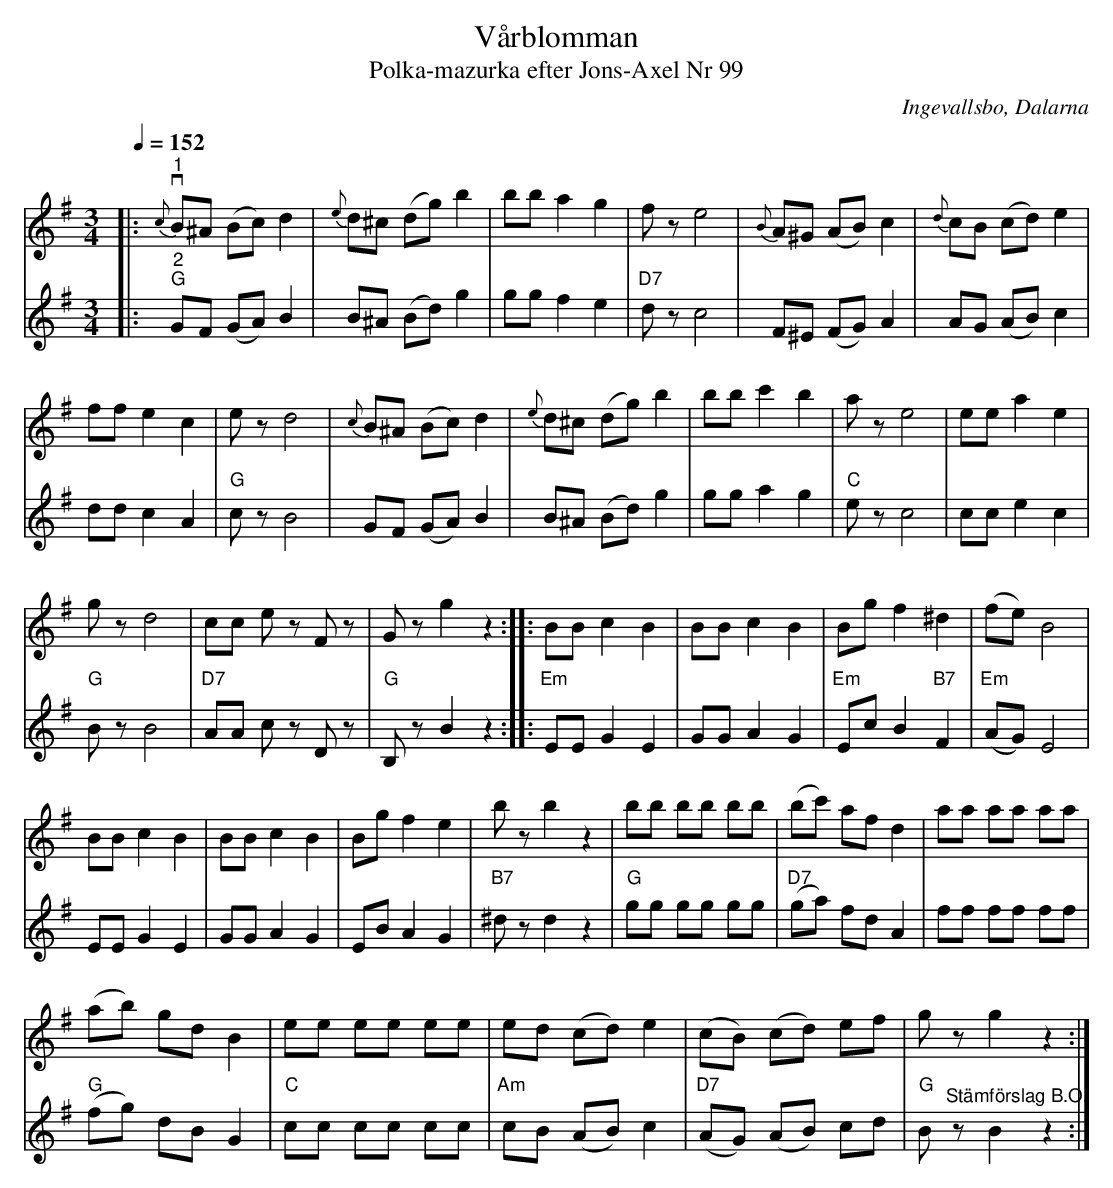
X:1
T:Vårblomman
T:Polka-mazurka efter Jons-Axel Nr 99
O:Ingevallsbo, Dalarna
L:1/8
Q:1/4=152
M:3/4
K:G
V:1
|:"^1"{c}v B^A (Bc) d2 |{e} d^c (dg) b2 | bb a2 g2 | f z e4 |{B} A^G (AB) c2 | {d} cB (cd) e2 |
ff e2 c2 | e z d4 |{c} B^A (Bc) d2 |{e} d^c (dg) b2 | bb c'2 b2 | a z e4 | ee a2 e2 |
g z d4 | cc e z F z | G z g2 z2 :: BB c2 B2 | BB c2 B2 | Bg f2 ^d2 | (fe) B4 |
BB c2 B2 | BB c2 B2 | Bg f2 e2 | b z b2 z2 | bb bb bb | (bc') af d2 | aa aa aa |
(ab) gd B2 | ee ee ee | ed (cd) e2 | (cB) (cd) ef | g z g2 z2 :|
V:2
|:"^2""G" GF (GA) B2 | B^A (Bd) g2 | gg f2 e2 |"D7" d z c4 | F^E (FG) A2 | AG (AB) c2 |
dd c2 A2 |"G" c z B4 | GF (GA) B2 | B^A (Bd) g2 | gg a2 g2 |"C" e z c4 | cc e2 c2 |"G" B z B4 |
"D7" AA c z D z |"G" B, z B2 z2 ::"Em" EE G2 E2 | GG A2 G2 |"Em" Ec B2"B7" F2 |"Em" (AG) E4 |
EE G2 E2 | GG A2 G2 | EB A2 G2 |"B7" ^d z d2 z2 | "G" gg gg gg |"D7" (ga) fd A2 | ff ff ff |
"G" (fg) dB G2 |"C" cc cc cc |"Am" cB (AB) c2 |"D7" (AG) (AB) cd |"G" B"^Stämförslag B.O." z B2 z2 :|
